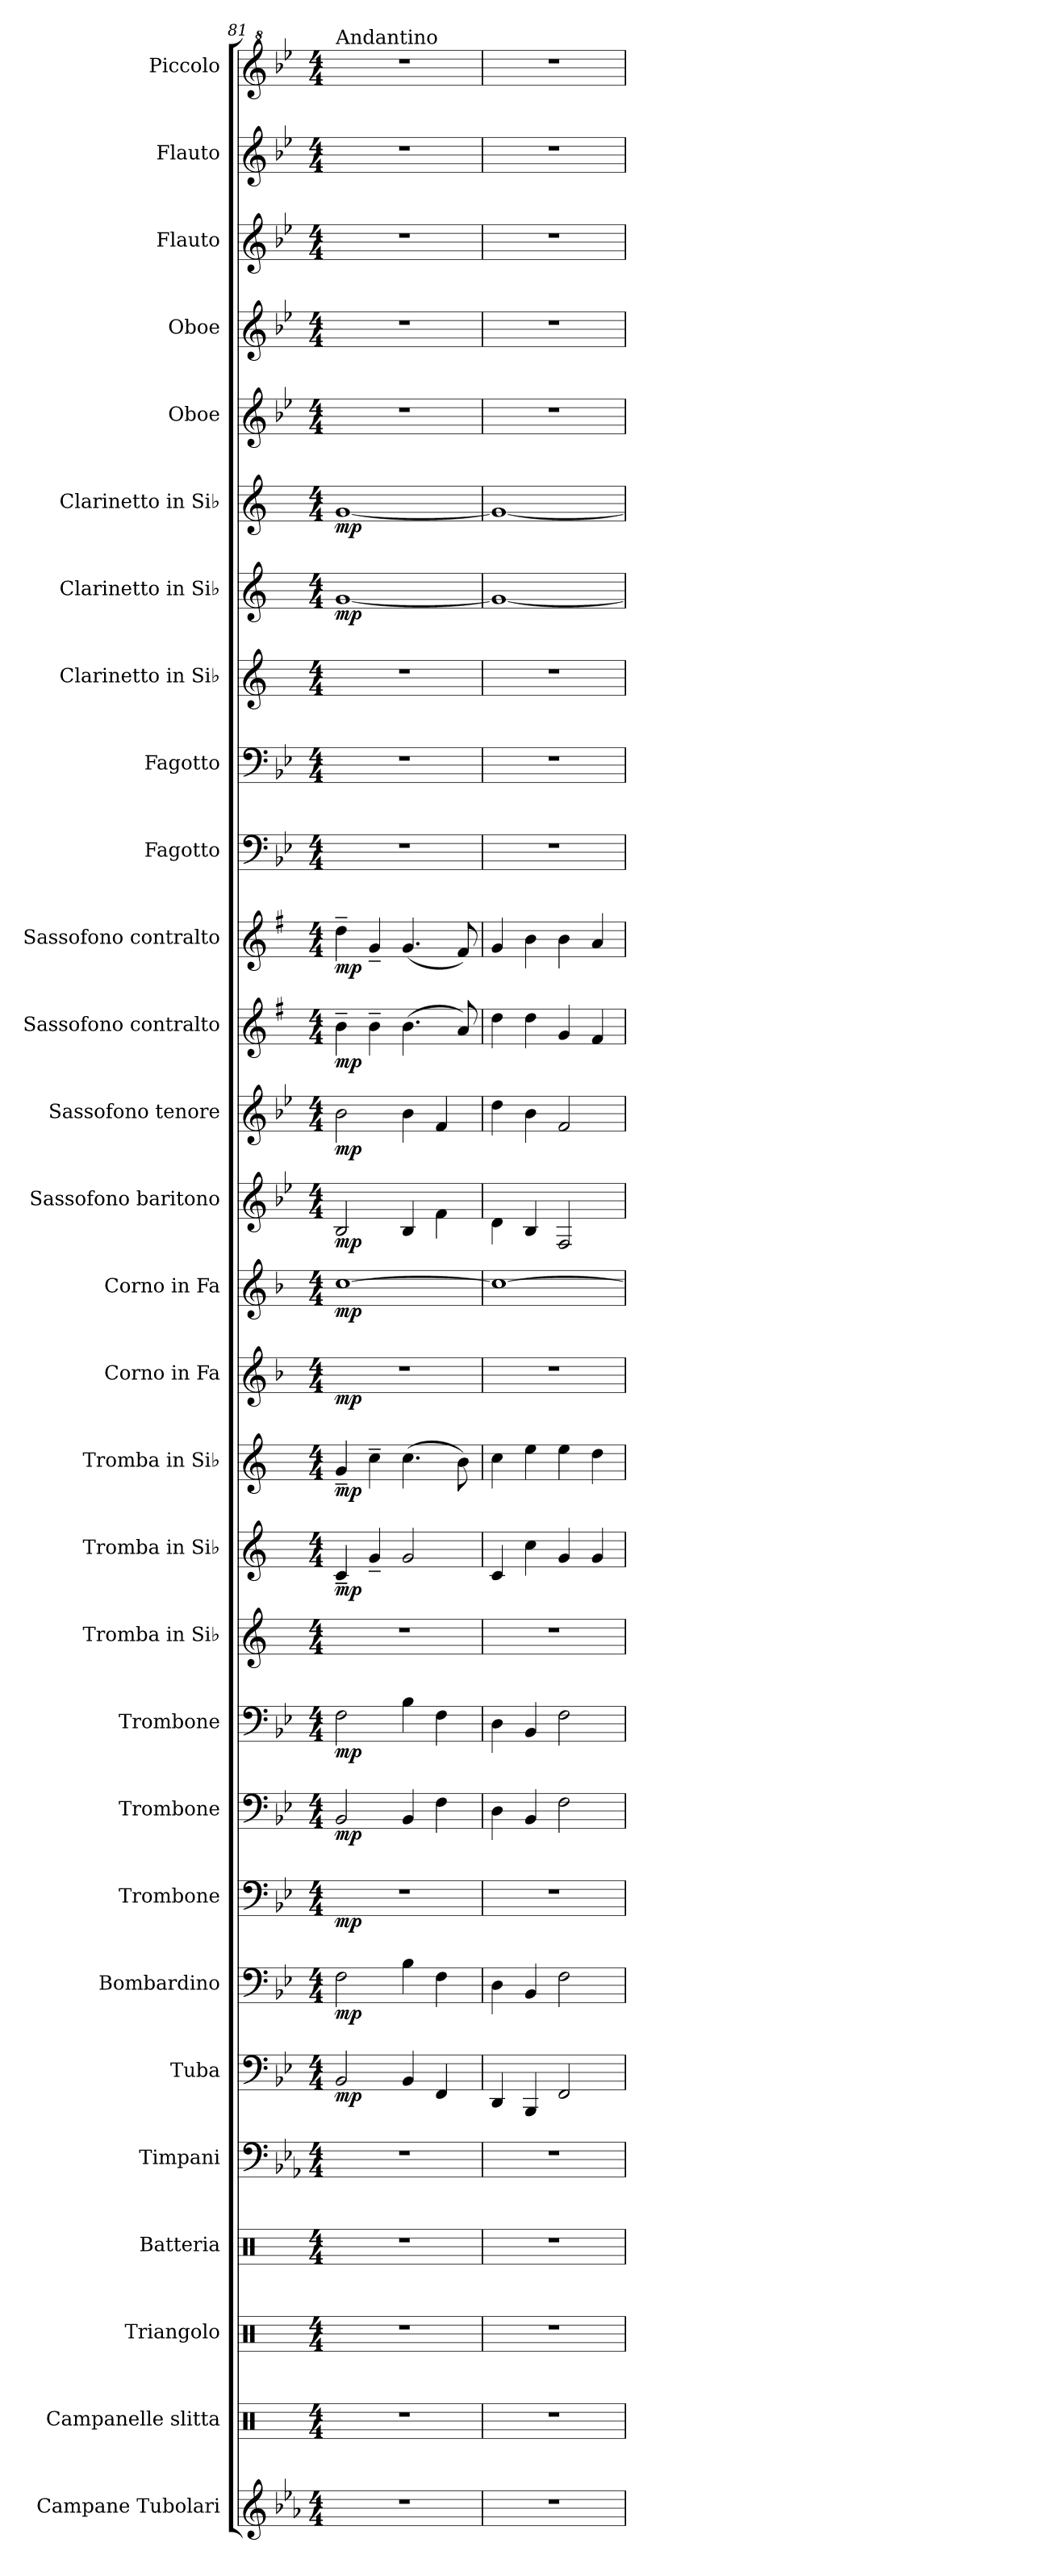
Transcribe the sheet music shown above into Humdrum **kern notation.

**kern	**kern	**kern	**kern	**kern	**kern	**dynam	**kern	**dynam	**kern	**dynam	**kern	**dynam	**kern	**dynam	**kern	**kern	**dynam	**kern	**dynam	**kern	**dynam	**kern	**dynam	**kern	**dynam	**kern	**dynam	**kern	**dynam	**kern	**dynam	**kern	**kern	**kern	**kern	**dynam	**kern	**dynam	**kern	**kern	**kern	**kern	**kern
*part29	*part28	*part27	*part26	*part25	*part24	*part24	*part23	*part23	*part22	*part22	*part21	*part21	*part20	*part20	*part19	*part18	*part18	*part17	*part17	*part16	*part16	*part15	*part15	*part14	*part14	*part13	*part13	*part12	*part12	*part11	*part11	*part10	*part9	*part8	*part7	*part7	*part6	*part6	*part5	*part4	*part3	*part2	*part1
*staff29	*staff28	*staff27	*staff26	*staff25	*staff24	*staff24	*staff23	*staff23	*staff22	*staff22	*staff21	*staff21	*staff20	*staff20	*staff19	*staff18	*staff18	*staff17	*staff17	*staff16	*staff16	*staff15	*staff15	*staff14	*staff14	*staff13	*staff13	*staff12	*staff12	*staff11	*staff11	*staff10	*staff9	*staff8	*staff7	*staff7	*staff6	*staff6	*staff5	*staff4	*staff3	*staff2	*staff1
*I"Campane Tubolari	*I"Campanelle slitta	*I"Triangolo	*I"Batteria	*I"Timpani	*I"Tuba	*	*I"Bombardino	*	*I"Trombone	*	*I"Trombone	*	*I"Trombone	*	*I"Tromba in Si♭	*I"Tromba in Si♭	*	*I"Tromba in Si♭	*	*I"Corno in Fa	*	*I"Corno in Fa	*	*I"Sassofono baritono	*	*I"Sassofono tenore	*	*I"Sassofono contralto	*	*I"Sassofono contralto	*	*I"Fagotto	*I"Fagotto	*I"Clarinetto in Si♭	*I"Clarinetto in Si♭	*	*I"Clarinetto in Si♭	*	*I"Oboe	*I"Oboe	*I"Flauto	*I"Flauto	*I"Piccolo
*I'Camp. tb.	*	*I'Triang.	*I'Batt.	*I'Timp.	*I'Tba.	*	*	*	*I'Tbn.	*	*I'Tbn.	*	*I'Tbn.	*	*I'Tr. Si♭	*I'Tr. Si♭	*	*I'Tr. Si♭	*	*I'Cor. Fa	*	*I'Cor. Fa	*	*	*	*	*	*	*	*	*	*I'Fag.	*I'Fag.	*I'Cl. Si♭	*I'Cl. Si♭	*	*I'Cl. Si♭	*	*I'Ob.	*I'Ob.	*I'Fl.	*I'Fl.	*
*clefG2	*clefX	*clefX	*clefX	*clefF4	*clefF4	*	*clefF4	*	*clefF4	*	*clefF4	*	*clefF4	*	*clefG2	*clefG2	*	*clefG2	*	*clefG2	*	*clefG2	*	*clefG2	*	*clefG2	*	*clefG2	*	*clefG2	*	*clefF4	*clefF4	*clefG2	*clefG2	*	*clefG2	*	*clefG2	*clefG2	*clefG2	*clefG2	*clefG^2
*	*	*	*	*	*	*	*	*	*	*	*	*	*	*	*ITrd1c2	*ITrd1c2	*	*ITrd1c2	*	*ITrd4c7	*	*ITrd4c7	*	*ITrd12c21	*	*ITrd8c14	*	*ITrd5c9	*	*ITrd5c9	*	*	*	*ITrd1c2	*ITrd1c2	*	*ITrd1c2	*	*	*	*	*	*ITrd-7c-12
*k[b-e-a-]	*k[]	*k[]	*k[]	*k[b-e-a-]	*k[b-e-]	*	*k[b-e-]	*	*k[b-e-]	*	*k[b-e-]	*	*k[b-e-]	*	*k[b-e-]	*k[b-e-]	*	*k[b-e-]	*	*k[b-e-]	*	*k[b-e-]	*	*k[b-e-]	*	*k[b-e-]	*	*k[b-e-]	*	*k[b-e-]	*	*k[b-e-]	*k[b-e-]	*k[b-e-]	*k[b-e-]	*	*k[b-e-]	*	*k[b-e-]	*k[b-e-]	*k[b-e-]	*k[b-e-]	*k[b-e-]
*M4/4	*M4/4	*M4/4	*M4/4	*M4/4	*M4/4	*	*M4/4	*	*M4/4	*	*M4/4	*	*M4/4	*	*M4/4	*M4/4	*	*M4/4	*	*M4/4	*	*M4/4	*	*M4/4	*	*M4/4	*	*M4/4	*	*M4/4	*	*M4/4	*M4/4	*M4/4	*M4/4	*	*M4/4	*	*M4/4	*M4/4	*M4/4	*M4/4	*M4/4
=81	=81	=81	=81	=81	=81	=81	=81	=81	=81	=81	=81	=81	=81	=81	=81	=81	=81	=81	=81	=81	=81	=81	=81	=81	=81	=81	=81	=81	=81	=81	=81	=81	=81	=81	=81	=81	=81	=81	=81	=81	=81	=81	=81
!	!	!	!	!	!	!	!	!	!	!	!	!	!	!	!	!	!	!	!	!	!	!	!	!	!	!	!	!	!	!	!	!	!	!	!	!	!	!	!	!	!	!	!LO:TX:a:t=Andantino
!	!	!	!	!	!	!LO:DY:b	!	!LO:DY:b	!	!LO:DY:b	!	!LO:DY:b	!	!LO:DY:b	!	!	!LO:DY:b	!	!LO:DY:b	!	!LO:DY:b	!	!LO:DY:b	!	!LO:DY:b	!	!LO:DY:b	!	!LO:DY:b	!	!LO:DY:b	!	!	!	!	!LO:DY:b	!	!LO:DY:b	!	!	!	!	!
1r	1r	1r	1r	1r	2BB-/	mp	2F\	mp	1r	mp	2BB-/	mp	2F\	mp	1r	4B-~/	mp	4f~/	mp	1r	mp	[1f	mp	2BB-/	mp	2B-\	mp	4d~\	mp	4f~\	mp	1r	1r	1r	[1f	mp	[1f	mp	1r	1r	1r	1r	1r
.	.	.	.	.	.	.	.	.	.	.	.	.	.	.	.	4f~/	.	4b-~\	.	.	.	.	.	.	.	.	.	4d~\	.	4B-~/	.	.	.	.	.	.	.	.	.	.	.	.	.
.	.	.	.	.	4BB-/	.	4B-\	.	.	.	4BB-/	.	4B-\	.	.	2f/	.	(4.b-\	.	.	.	.	.	4BB-/	.	4B-\	.	(4.d\	.	(4.B-/	.	.	.	.	.	.	.	.	.	.	.	.	.
.	.	.	.	.	4FF/	.	4F\	.	.	.	4F\	.	4F\	.	.	.	.	.	.	.	.	.	.	4F\	.	4F/	.	.	.	.	.	.	.	.	.	.	.	.	.	.	.	.	.
.	.	.	.	.	.	.	.	.	.	.	.	.	.	.	.	.	.	8a\)	.	.	.	.	.	.	.	.	.	8c/)	.	8A/)	.	.	.	.	.	.	.	.	.	.	.	.	.
!!LO:PB:g=z
=82	=82	=82	=82	=82	=82	=82	=82	=82	=82	=82	=82	=82	=82	=82	=82	=82	=82	=82	=82	=82	=82	=82	=82	=82	=82	=82	=82	=82	=82	=82	=82	=82	=82	=82	=82	=82	=82	=82	=82	=82	=82	=82	=82
1r	1r	1r	1r	1r	4DD/	.	4D\	.	1r	.	4D\	.	4D\	.	1r	4B-/	.	4b-\	.	1r	.	1f_	.	4D\	.	4d\	.	4f\	.	4B-/	.	1r	1r	1r	1f_	.	1f_	.	1r	1r	1r	1r	1r
.	.	.	.	.	4BBB-/	.	4BB-/	.	.	.	4BB-/	.	4BB-/	.	.	4b-\	.	4dd\	.	.	.	.	.	4BB-/	.	4B-\	.	4f\	.	4d\	.	.	.	.	.	.	.	.	.	.	.	.	.
.	.	.	.	.	2FF/	.	2F\	.	.	.	2F\	.	2F\	.	.	4f/	.	4dd\	.	.	.	.	.	2FF/	.	2F/	.	4B-/	.	4d\	.	.	.	.	.	.	.	.	.	.	.	.	.
.	.	.	.	.	.	.	.	.	.	.	.	.	.	.	.	4f/	.	4cc\	.	.	.	.	.	.	.	.	.	4A/	.	4c/	.	.	.	.	.	.	.	.	.	.	.	.	.
=	=	=	=	=	=	=	=	=	=	=	=	=	=	=	=	=	=	=	=	=	=	=	=	=	=	=	=	=	=	=	=	=	=	=	=	=	=	=	=	=	=	=	=
*-	*-	*-	*-	*-	*-	*-	*-	*-	*-	*-	*-	*-	*-	*-	*-	*-	*-	*-	*-	*-	*-	*-	*-	*-	*-	*-	*-	*-	*-	*-	*-	*-	*-	*-	*-	*-	*-	*-	*-	*-	*-	*-	*-
